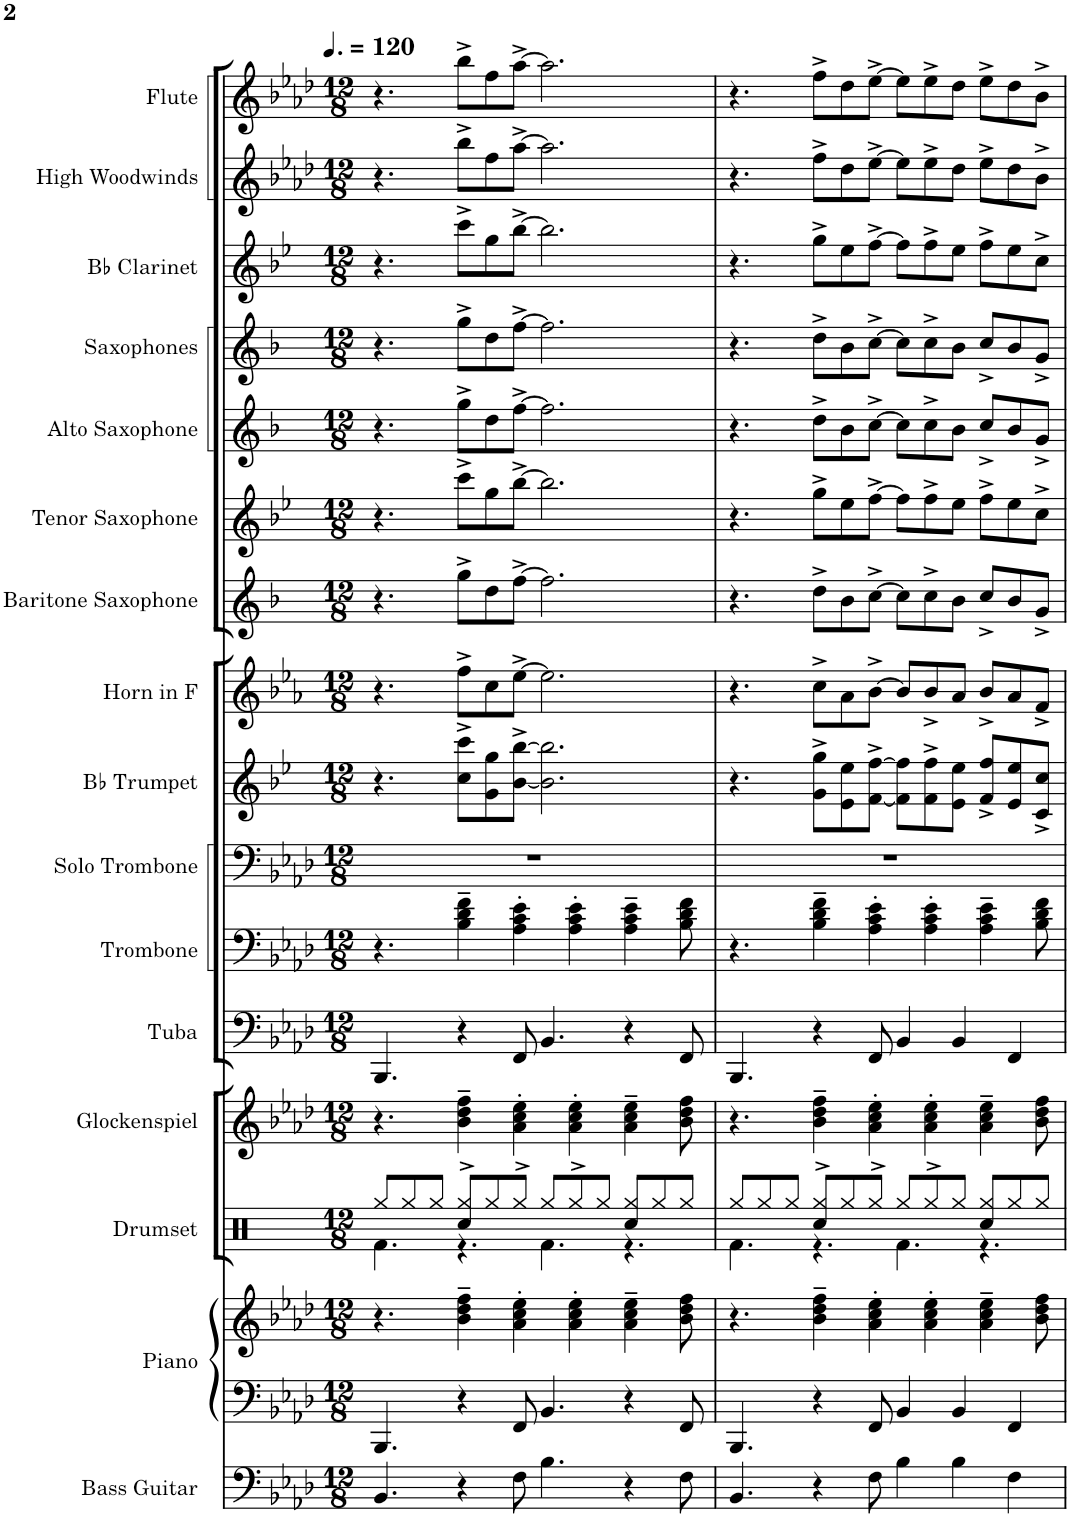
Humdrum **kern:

**kern	**kern	**kern	**kern	**kern	**kern	**kern	**kern	**kern	**kern	**kern	**kern	**kern	**kern	**kern
*part14	*part13	*part13	*part12	*part11	*part10	*part9	*part8	*part7	*part6	*part5	*part4	*part3	*part2	*part1
*staff15	*staff14	*staff13	*staff12	*staff11	*staff10	*staff9	*staff8	*staff7	*staff6	*staff5	*staff4	*staff3	*staff2	*staff1
*I"Bass Guitar	*I"Piano	*	*I"Glockenspiel	*I"Tuba	*I"Trombone	*I"Bb Trumpet	*I"Horn in F	*I"Baritone Saxophone	*I"Tenor Saxophone	*I"Alto Saxophone	*I"Saxophones	*I"Bb Clarinet	*I"High Woodwinds	*I"Flute
*I'B. Guit.	*I'Pno.	*	*I'Glock.	*I'Tba.	*I'Tbn.	*I'Bb Tpt.	*	*I'Bar. Sax.	*I'T. Sax.	*I'A. Sax.	*I'Sax.	*I'Bb Cl.	*I'HW.	*I'Fl.
*clefF4	*clefF4	*clefG2	*clefG2	*clefF4	*clefF4	*clefG2	*clefG2	*clefG2	*clefG2	*clefG2	*clefG2	*clefG2	*clefG2	*clefG2
*Trd7c12	*	*	*Trd-14c-24	*	*	*Trd1c2	*Trd4c7	*Trd12c21	*Trd8c14	*Trd5c9	*Trd5c9	*Trd1c2	*	*
*k[b-e-a-d-]	*k[b-e-a-d-]	*k[b-e-a-d-]	*k[b-e-a-d-]	*k[b-e-a-d-]	*k[b-e-a-d-]	*k[b-e-]	*k[b-e-a-]	*k[b-]	*k[b-e-]	*k[b-]	*k[b-]	*k[b-e-]	*k[b-e-a-d-]	*k[b-e-a-d-]
*M12/8	*M12/8	*M12/8	*M12/8	*M12/8	*M12/8	*M12/8	*M12/8	*M12/8	*M12/8	*M12/8	*M12/8	*M12/8	*M12/8	*M12/8
*MM180	*MM180	*MM180	*MM180	*MM180	*MM180	*MM180	*MM180	*MM180	*MM180	*MM180	*MM180	*MM180	*MM180	*MM180
=1	=1	=1	=1	=1	=1	=1	=1	=1	=1	=1	=1	=1	=1	=1
4.BB-/	4.BBB-/	4.r	4.r	4.BBB-/	4.r	4.r	4.r	4.r	4.r	4.r	4.r	4.r	4.r	4.r
4r	4r	4b-\~ 4dd-\~ 4ff\~	4b-\~ 4dd-\~ 4ff\~	4r	4B-\~ 4d-\~ 4f\~	8cc\^ 8ccc\^L	8ff^\L	8gg^\L	8ccc^\L	8gg^\L	8gg^\L	8ccc^\L	8bb-^\L	8bb-^\L
.	.	.	.	.	.	8g\ 8gg\	8cc\	8dd\	8gg\	8dd\	8dd\	8gg\	8ff\	8ff\
8F\	8FF/	4a-\' 4cc\' 4ee-\'	4a-\' 4cc\' 4ee-\'	8FF/	4A-\' 4c\' 4e-\'	[8b-\^ [8bb-\^J	[8ee-^\J	[8ff^\J	[8bb-^\J	[8ff^\J	[8ff^\J	[8bb-^\J	[8aa-^\J	[8aa-^\J
4.B-\	4.BB-/	.	.	4.BB-/	.	2.b-\] 2.bb-\]	2.ee-\]	2.ff\]	2.bb-\]	2.ff\]	2.ff\]	2.bb-\]	2.aa-\]	2.aa-\]
.	.	4a-\' 4cc\' 4ee-\'	4a-\' 4cc\' 4ee-\'	.	4A-\' 4c\' 4e-\'	.	.	.	.	.	.	.	.	.
4r	4r	4a-\~ 4cc\~ 4ee-\~	4a-\~ 4cc\~ 4ee-\~	4r	4A-\~ 4c\~ 4e-\~	.	.	.	.	.	.	.	.	.
8F\	8FF/	8b-\ 8dd-\ 8ff\	8b-\ 8dd-\ 8ff\	8FF/	8B-\ 8d-\ 8f\	.	.	.	.	.	.	.	.	.
=2	=2	=2	=2	=2	=2	=2	=2	=2	=2	=2	=2	=2	=2	=2
4.BB-/	4.BBB-/	4.r	4.r	4.BBB-/	4.r	4.r	4.r	4.r	4.r	4.r	4.r	4.r	4.r	4.r
4r	4r	4b-\~ 4dd-\~ 4ff\~	4b-\~ 4dd-\~ 4ff\~	4r	4B-\~ 4d-\~ 4f\~	8g\^ 8gg\^L	8cc^\L	8dd^\L	8gg^\L	8dd^\L	8dd^\L	8gg^\L	8ff^\L	8ff^\L
.	.	.	.	.	.	8e-\ 8ee-\	8a-\	8b-\	8ee-\	8b-\	8b-\	8ee-\	8dd-\	8dd-\
8F\	8FF/	4a-\' 4cc\' 4ee-\'	4a-\' 4cc\' 4ee-\'	8FF/	4A-\' 4c\' 4e-\'	[8f\^ [8ff\^J	[8b-^\J	[8cc^\J	[8ff^\J	[8cc^\J	[8cc^\J	[8ff^\J	[8ee-^\J	[8ee-^\J
4B-\	4BB-/	.	.	4BB-/	.	8f\] 8ff\]L	8b-/L]	8cc\L]	8ff\L]	8cc\L]	8cc\L]	8ff\L]	8ee-\L]	8ee-\L]
.	.	4a-\' 4cc\' 4ee-\'	4a-\' 4cc\' 4ee-\'	.	4A-\' 4c\' 4e-\'	8f\^ 8ff\^	8b-^/	8cc^\	8ff^\	8cc^\	8cc^\	8ff^\	8ee-^\	8ee-^\
4B-\	4BB-/	.	.	4BB-/	.	8e-\ 8ee-\J	8a-/J	8b-\J	8ee-\J	8b-\J	8b-\J	8ee-\J	8dd-\J	8dd-\J
.	.	4a-\~ 4cc\~ 4ee-\~	4a-\~ 4cc\~ 4ee-\~	.	4A-\~ 4c\~ 4e-\~	8f/^ 8ff/^L	8b-^/L	8cc^/L	8ff^\L	8cc^/L	8cc^/L	8ff^\L	8ee-^\L	8ee-^\L
4F\	4FF/	.	.	4FF/	.	8e-/ 8ee-/	8a-/	8b-/	8ee-\	8b-/	8b-/	8ee-\	8dd-\	8dd-\
.	.	8b-\ 8dd-\ 8ff\	8b-\ 8dd-\ 8ff\	.	8B-\ 8d-\ 8f\	8c/^ 8cc/^J	8f^/J	8g^/J	8cc^\J	8g^/J	8g^/J	8cc^\J	8b-^\J	8b-^\J
=	=	=	=	=	=	=	=	=	=	=	=	=	=	=
*-	*-	*-	*-	*-	*-	*-	*-	*-	*-	*-	*-	*-	*-	*-
